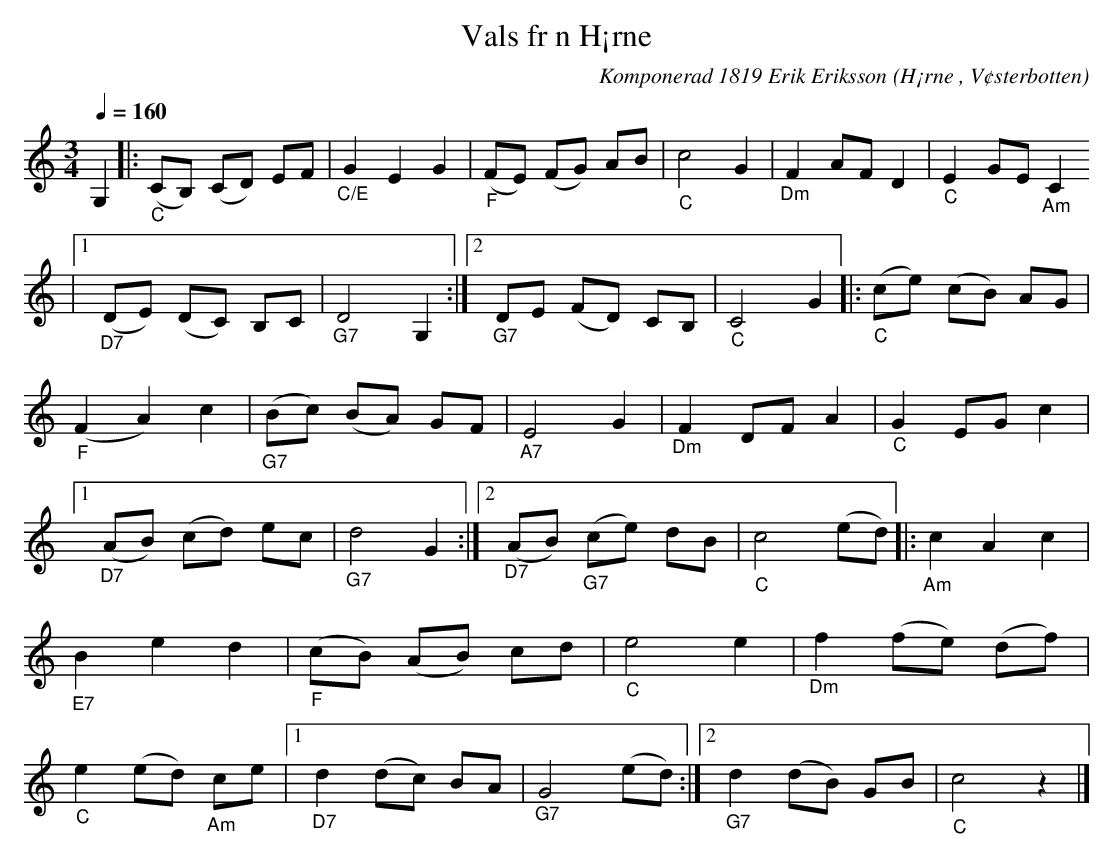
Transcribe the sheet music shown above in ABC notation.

X:1
T:Vals fr n H¡rne
O:H¡rne , V¢sterbotten
M:3/4
L:1/8
C:Komponerad 1819 Erik Eriksson
K:C
Q:1/4=160
\
\
G,2|:"_C" (CB,) (CD) EF|"_C/E" G2 E2 G2 |"_F" (FE) (FG) AB |"_C" c4 G2 |"_Dm" F2 AF D2 |"_C" E2 GE "_Am"C2
|1 "_D7" (DE) (DC) B,C |"_G7" D4 G,2:|2"_G7" DE (FD) CB,|"_C" C4 G2|:"_C" (ce) (cB) AG |"_F" (F2 A2) c2 |"_G7" (Bc) (BA) GF |"_A7" E4 G2 |"_Dm" F2 DF A2 |"_C" G2 EG c2 |1 "_D7" (AB) (cd) ec |"_G7" d4 G2 :|2 "_D7" (AB)"_G7" (ce) dB |"_C" c4 (ed) |:"_Am" c2 A2 c2 |"_E7" B2 e2 d2|"_F" (cB) (AB) cd |"_C" e4 e2|"_Dm" f2 (fe) (df)|"_C" e2 (ed)"_Am" ce|1"_D7" d2 (dc) BA |"_G7" G4 (ed) :|2 "_G7"d2 (dB) GB |"_C" c4 z2|]
